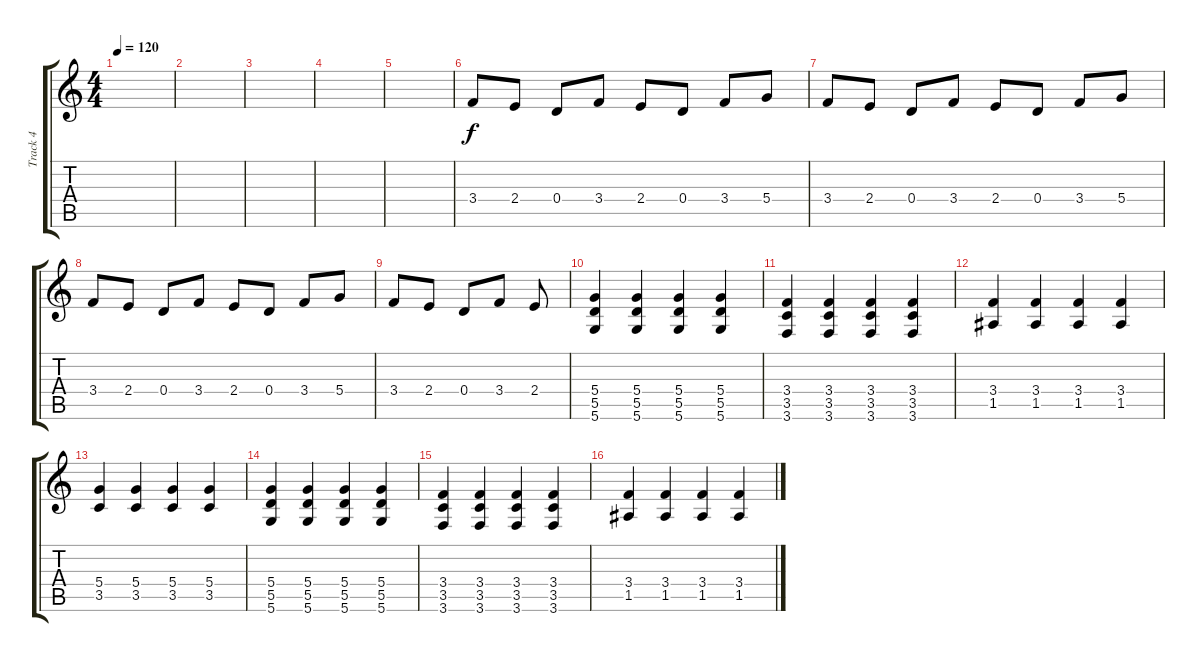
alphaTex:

\track ("Track 4" "Track 4") {instrument overdrivenguitar}
\staff {score tabs}
\tuning (E4 A3 G3 D3 A2 D2) {hide}
\ts (4 4)
\tempo 120
\clef g2
\ks c
|
|
|
|
|
3.4.8 2.4.8 0.4.8 3.4.8 2.4.8 0.4.8 3.4.8 5.4.8 |
3.4.8 2.4.8 0.4.8 3.4.8 2.4.8 0.4.8 3.4.8 5.4.8 |
3.4.8 2.4.8 0.4.8 3.4.8 2.4.8 0.4.8 3.4.8 5.4.8 |
3.4.8 2.4.8 0.4.8 3.4.8 2.4.8 |
(5.4 5.5 5.6).4 (5.4 5.5 5.6).4 (5.4 5.5 5.6).4 (5.4 5.5 5.6).4 |
(3.4 3.5 3.6).4 (3.4 3.5 3.6).4 (3.4 3.5 3.6).4 (3.4 3.5 3.6).4 |
(3.4 1.5).4 (3.4 1.5).4 (3.4 1.5).4 (3.4 1.5).4 |
(5.4 3.5).4 (5.4 3.5).4 (5.4 3.5).4 (5.4 3.5).4 |
(5.4 5.5 5.6).4 (5.4 5.5 5.6).4 (5.4 5.5 5.6).4 (5.4 5.5 5.6).4 |
(3.4 3.5 3.6).4 (3.4 3.5 3.6).4 (3.4 3.5 3.6).4 (3.4 3.5 3.6).4 |
(3.4 1.5).4 (3.4 1.5).4 (3.4 1.5).4 (3.4 1.5).4
